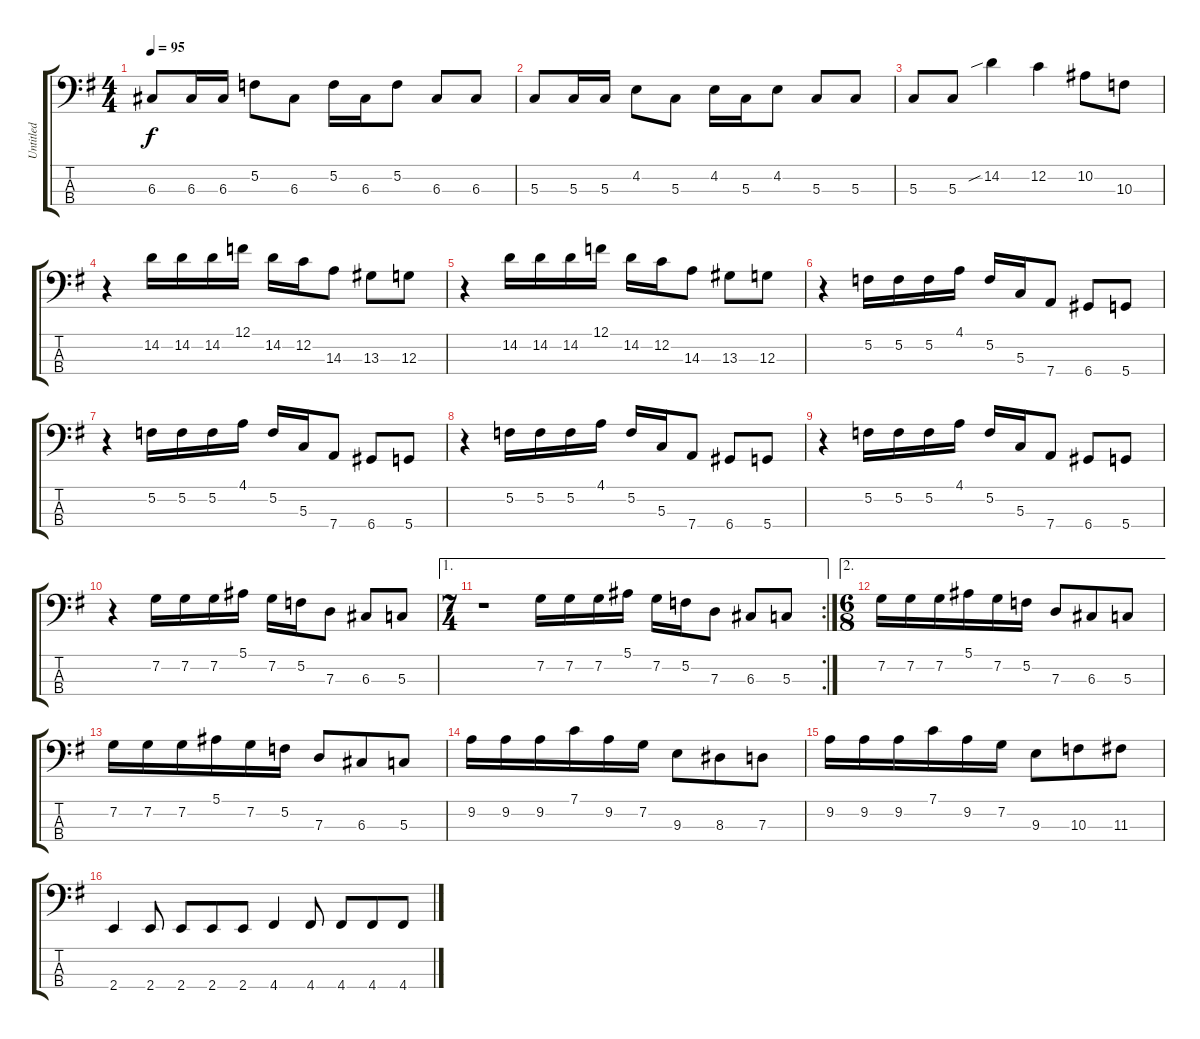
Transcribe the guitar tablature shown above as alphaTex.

\track ("Untitled" "Untitled") {instrument electricbassfinger}
\staff {score tabs}
\tuning (F2 C2 G1 D1) {hide}
\ts (4 4)
\tempo 95
\clef f4
\ks g
6.3.8{dy f} 6.3.16 6.3.16 5.2.8 6.3.8 5.2.16 6.3.16 5.2.8 6.3.8 6.3.8 |
5.3.8 5.3.16 5.3.16 4.2.8 5.3.8 4.2.16 5.3.16 4.2.8 5.3.8 5.3.8 |
5.3.8 5.3.8 14.2{sib}.4 12.2.4 10.2.8 10.3.8 |
r.4 14.2.16 14.2.16 14.2.16 12.1.16 14.2.16 12.2.16 14.3.8 13.3.8 12.3.8 |
r.4 14.2.16 14.2.16 14.2.16 12.1.16 14.2.16 12.2.16 14.3.8 13.3.8 12.3.8 |
r.4 5.2.16 5.2.16 5.2.16 4.1.16 5.2.16 5.3.16 7.4.8 6.4.8 5.4.8 |
r.4 5.2.16 5.2.16 5.2.16 4.1.16 5.2.16 5.3.16 7.4.8 6.4.8 5.4.8 |
r.4 5.2.16 5.2.16 5.2.16 4.1.16 5.2.16 5.3.16 7.4.8 6.4.8 5.4.8 |
r.4 5.2.16 5.2.16 5.2.16 4.1.16 5.2.16 5.3.16 7.4.8 6.4.8 5.4.8 |
r.4 7.2.16 7.2.16 7.2.16 5.1.16 7.2.16 5.2.16 7.3.8 6.3.8 5.3.8 |
\ae 1
\rc 2
\ts (7 4)
r.1 7.2.16 7.2.16 7.2.16 5.1.16 7.2.16 5.2.16 7.3.8 6.3.8 5.3.8 |
\ae 2
\ts (6 8)
7.2.16 7.2.16 7.2.16 5.1.16 7.2.16 5.2.16 7.3.8 6.3.8 5.3.8 |
7.2.16 7.2.16 7.2.16 5.1.16 7.2.16 5.2.16 7.3.8 6.3.8 5.3.8 |
9.2.16 9.2.16 9.2.16 7.1.16 9.2.16 7.2.16 9.3.8 8.3.8 7.3.8 |
9.2.16 9.2.16 9.2.16 7.1.16 9.2.16 7.2.16 9.3.8 10.3.8 11.3.8 |
2.4.4 2.4.8 2.4.8 2.4.8 2.4.8 4.4.4 4.4.8 4.4.8 4.4.8 4.4.8
